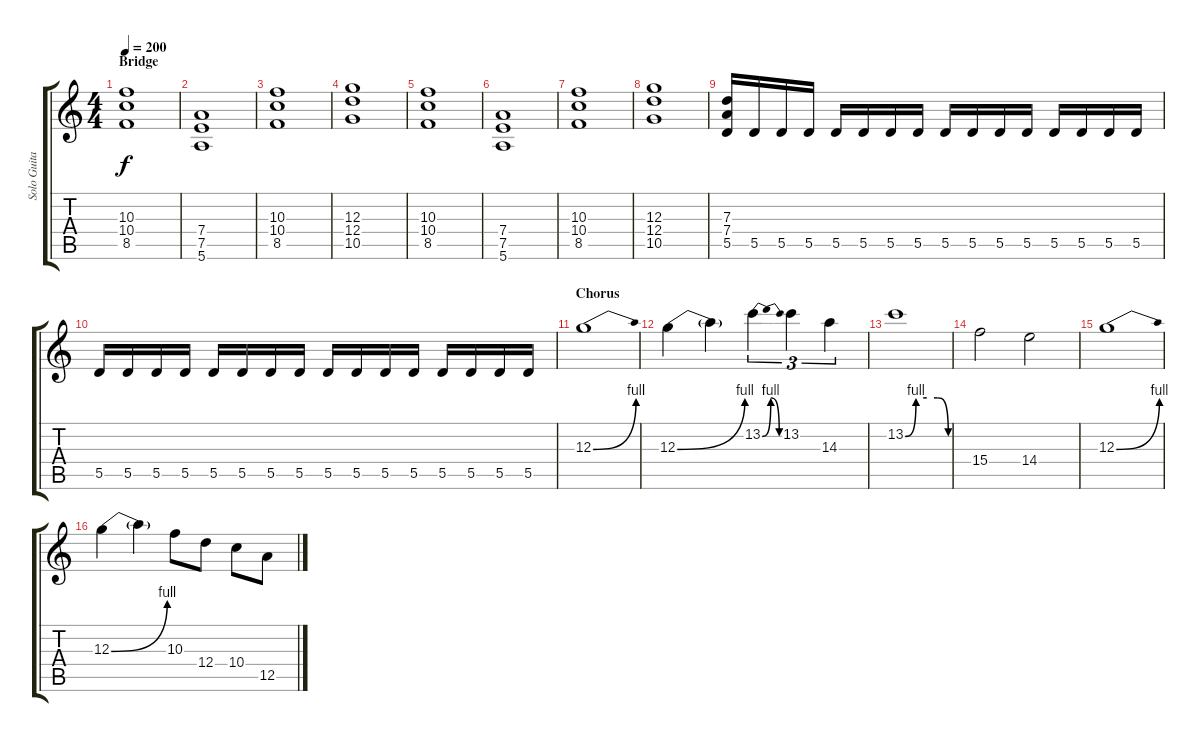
\track ("Solo Guitar" "Solo Guita") {instrument overdrivenguitar}
\staff {score tabs}
\tuning (E4 B3 G3 D3 A2 E2) {hide}
\ts (4 4)
\section ("" "Bridge")
\tempo 200
\clef g2
\ks c
(10.3 10.4 8.5).1{dy f} |
(7.4 7.5 5.6).1 |
(10.3 10.4 8.5).1 |
(12.3 12.4 10.5).1 |
(10.3 10.4 8.5).1 |
(7.4 7.5 5.6).1 |
(10.3 10.4 8.5).1 |
(12.3 12.4 10.5).1 |
(7.3 7.4 5.5).16 5.5.16 5.5.16 5.5.16 5.5.16 5.5.16 5.5.16 5.5.16 5.5.16 5.5.16 5.5.16 5.5.16 5.5.16 5.5.16 5.5.16 5.5.16 |
5.5.16 5.5.16 5.5.16 5.5.16 5.5.16 5.5.16 5.5.16 5.5.16 5.5.16 5.5.16 5.5.16 5.5.16 5.5.16 5.5.16 5.5.16 5.5.16 |
\section ("" "Chorus")
12.3{be (bend 0 0 60 4)}.1 |
12.3{be (bend 0 0 60 4)}.4 12.3{t}.4 13.2{be (bendrelease 0 0 15 4 45 4 60 0)}.4{tu (3 2)} 13.2.4{tu (3 2)} 14.3.4{tu (3 2)} |
13.2{be (custom 0 0 15 4 30 4 45 4 60 0)}.1 |
15.4.2 14.4.2 |
12.3{be (bend 0 0 60 4)}.1 |
12.3{be (bend 0 0 60 4)}.4 12.3{t}.4 10.3.8 12.4.8 10.4.8 12.5.8
